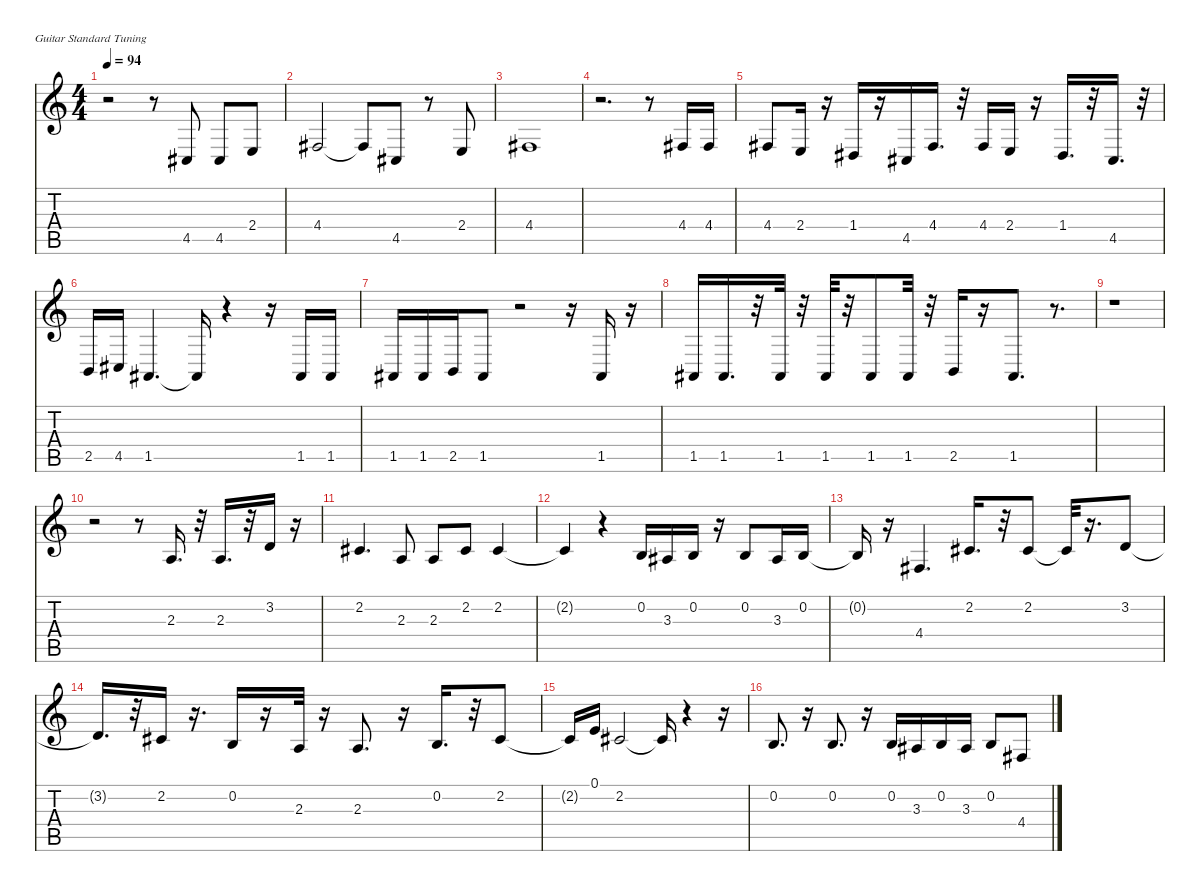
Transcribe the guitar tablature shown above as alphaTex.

\defaultSystemsLayout 4
\hideDynamics
\bracketExtendMode nobrackets
\singleTrackTrackNamePolicy hidden
\multiTrackTrackNamePolicy hidden
\otherSystemsTrackNameOrientation horizontal
\track ("vocal" "led.synth.") {instrument lead2sawtooth}
\staff {score tabs}
\tuning (E4 B3 G3 D3 A2 E2)
\ts (4 4)
\tempo 94
\clef g2
\ks c
r.2{dy f} r.8 4.5{acc #}.8{dy mf} 4.5{acc #}.8{dy f} 2.4.8{dy mf} |
4.4{acc #}.2 4.4{t acc #}.8{dy f} 4.5{acc #}.8{dy mf} r.8 2.4.8 |
4.4{acc #}.1{dy mp} |
r.2{d} r.8 4.4{acc #}.16 4.4{acc #}.16{dy mf} |
4.4{acc #}.8 2.4.16 r.16 1.4{acc #}.16 r.16 4.5{acc #}.16 4.4{acc #}.16{d dy mp} r.32 4.4{acc #}.16{dy mf} 2.4.16{dy mp} r.16 1.4{acc #}.16{d dy mf} r.32 4.5{acc #}.16{d} r.32 |
2.5.16{dy mp} 4.5{acc #}.16 1.5{acc #}.4{d dy mf} 1.5{t acc #}.16{dy f} r.4 r.16 1.5{acc #}.16{dy mp} 1.5{acc #}.16 |
1.5{acc #}.16{dy mf} 1.5{acc #}.16 2.5.16 1.5{acc #}.8 r.2 r.16 1.5{acc #}.16 r.16 |
1.5{acc #}.16{dy mp} 1.5{acc #}.16{d} r.32 1.5{acc #}.32 r.32 1.5{acc #}.32{dy mf} r.32 1.5{acc #}.8{dy mp} 1.5{acc #}.32 r.32 2.5.16{dy mf} r.16 1.5{acc #}.8{d} r.8{d} |
r.1 |
r.2 r.8 2.3.16{d dy f} r.32 2.3.16{d dy mf} r.32 3.2.16 r.16 |
2.2{acc #}.4{d dy f} 2.3.8{dy mf} 2.3.8 2.2{acc #}.8{dy f} 2.2{acc #}.4 |
2.2{t acc #}.4 r.4 0.2.16{dy mf} 3.3{acc #}.16 0.2.16 r.16 0.2.8 3.3{acc #}.16 0.2.16 |
0.2{t}.16{dy f} r.16 4.4{acc #}.4{d} 2.2{acc #}.16{d dy mf} r.32 2.2{acc #}.8{dy f} 2.2{t acc #}.32 r.16{d} 3.2.8{dy mf} |
3.2{t}.16{d dy f} r.32 2.2{acc #}.16{dy mf} r.16{d} 0.2.16 r.16 2.3.32 r.16 2.3.8{d} r.16 0.2.16{d dy mp} r.32 2.2{acc #}.8{dy ff} |
2.2{t acc #}.16{dy f} 0.1.16{dy mf} 2.2{acc #}.2{dy mp} 2.2{t acc #}.16{dy f} r.4 r.16 |
0.2.8{d} r.16 0.2.8{d} r.16 0.2.16{dy mp} 3.3{acc #}.16{dy mf} 0.2.16{dy mp} 3.3{acc #}.16{dy mf} 0.2.8 4.4{acc #}.8{dy f}
